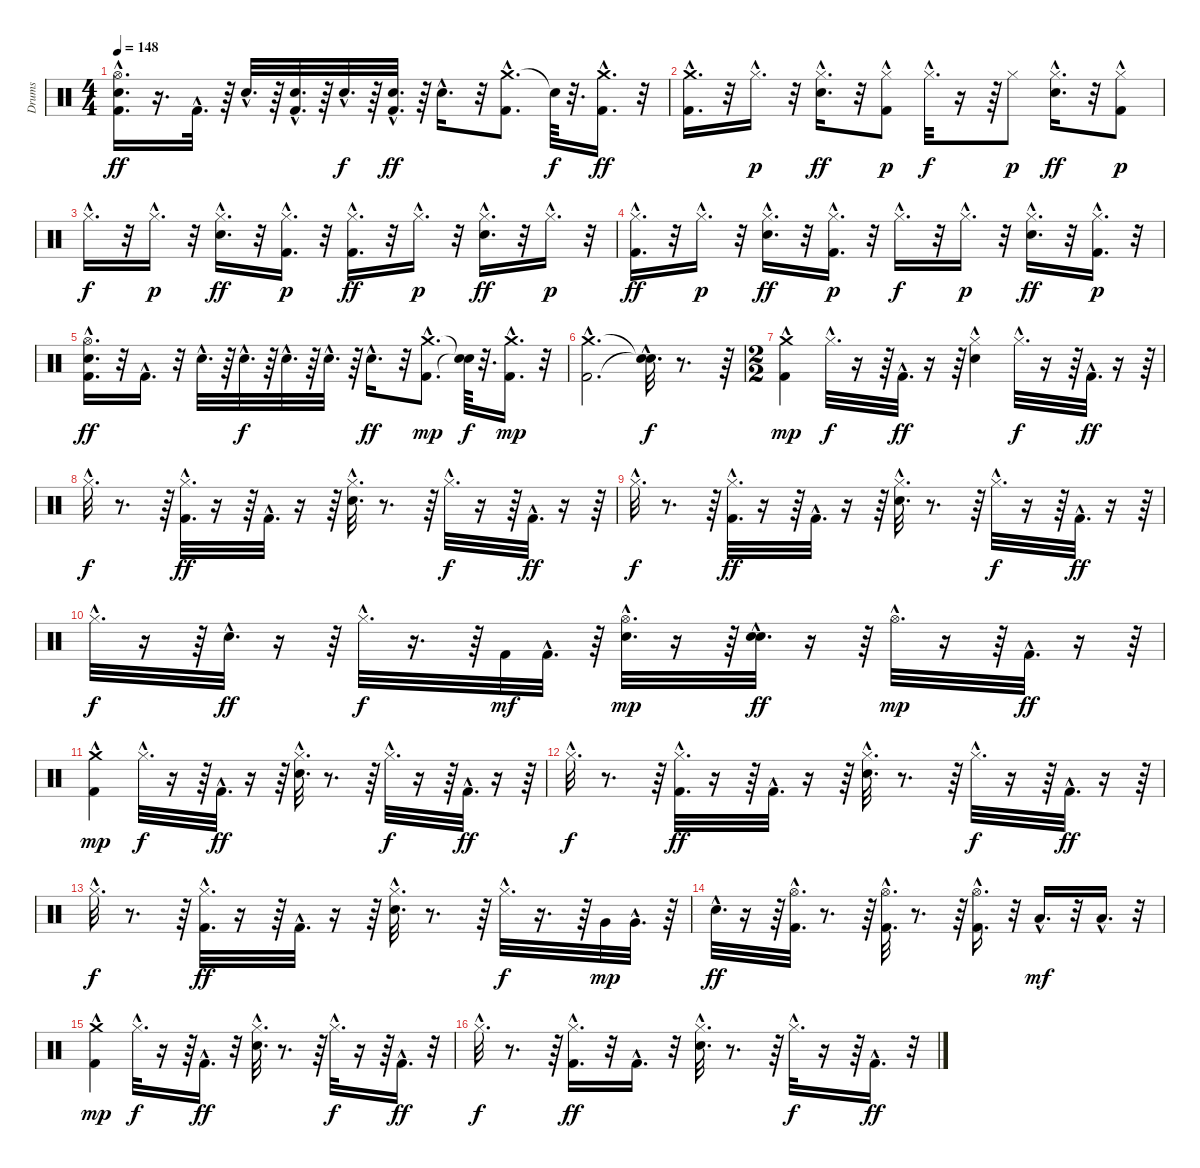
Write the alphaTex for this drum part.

\track ("Drums" "Drums") {instrument percussion}
\staff {score}
\articulation defaults
\ts (4 4)
\tempo 148
\clef neutral
\ks c
("Hi-Hat (open)"{hac} "Kick (hit) 2"{hac} "Electric Snare (hit)"{hac}).16{d dy ff} r.16{d} "Kick (hit) 2"{hac}.32{d} r.64 "Electric Snare (hit)"{hac}.32{d} r.64 ("Kick (hit) 2"{hac} "Electric Snare (hit)"{hac}).32{d} r.64 "Electric Snare (hit)"{hac}.32{d dy f} r.64 ("Kick (hit) 2"{hac} "Electric Snare (hit)"{hac}).32{d dy ff} r.64 "Electric Snare (hit)"{hac}.16{d} r.32 ("Crash medium (hit)"{hac} "Kick (hit) 2"{hac}).8{d} "Snare (hit)"{t}.64{dy f} r.32{d} ("Crash medium (hit)"{hac} "Kick (hit) 2"{hac}).16{d dy ff} r.32 |
("Crash medium (hit)"{hac} "Kick (hit) 2"{hac}).16{d} r.32 "Hi-Hat (closed)"{hac}.16{d dy p} r.32 ("Electric Snare (hit)"{hac} "Hi-Hat (closed)"{hac}).16{d dy ff} r.32 ("Kick (hit) 2"{hac} "Hi-Hat (closed)").8{dy p} "Hi-Hat (closed)"{hac}.32{d dy f} r.16 r.64 "Hi-Hat (closed)".8{dy p} ("Electric Snare (hit)"{hac} "Hi-Hat (closed)"{hac}).16{d dy ff} r.32 ("Kick (hit) 2"{hac} "Hi-Hat (closed)").8{dy p} |
"Hi-Hat (closed)"{hac}.16{d dy f} r.32 "Hi-Hat (closed)"{hac}.16{d dy p} r.32 ("Electric Snare (hit)"{hac} "Hi-Hat (closed)"{hac}).16{d dy ff} r.32 ("Kick (hit) 2"{hac} "Hi-Hat (closed)"{hac}).16{d dy p} r.32 ("Kick (hit) 2"{hac} "Hi-Hat (closed)"{hac}).16{d dy ff} r.32 "Hi-Hat (closed)"{hac}.16{d dy p} r.32 ("Electric Snare (hit)"{hac} "Hi-Hat (closed)"{hac}).16{d dy ff} r.32 "Hi-Hat (closed)"{hac}.16{d dy p} r.32 |
("Kick (hit) 2"{hac} "Hi-Hat (closed)"{hac}).16{d dy ff} r.32 "Hi-Hat (closed)"{hac}.16{d dy p} r.32 ("Electric Snare (hit)"{hac} "Hi-Hat (closed)"{hac}).16{d dy ff} r.32 ("Kick (hit) 2"{hac} "Hi-Hat (closed)"{hac}).16{d dy p} r.32 "Hi-Hat (closed)"{hac}.16{d dy f} r.32 "Hi-Hat (closed)"{hac}.16{d dy p} r.32 ("Electric Snare (hit)"{hac} "Hi-Hat (closed)"{hac}).16{d dy ff} r.32 ("Kick (hit) 2"{hac} "Hi-Hat (closed)"{hac}).16{d dy p} r.32 |
("Hi-Hat (open)"{hac} "Kick (hit) 2"{hac} "Electric Snare (hit)"{hac}).16{d dy ff} r.32 "Kick (hit) 2"{hac}.16{d} r.32 "Electric Snare (hit)"{hac}.32{d} r.64 "Electric Snare (hit)"{hac}.32{d dy f} r.64 "Electric Snare (hit)"{hac}.32{d} r.64 "Electric Snare (hit)"{hac}.32{d} r.64 "Electric Snare (hit)"{hac}.16{d dy ff} r.32 ("Kick (hit) 2"{hac} "Crash medium (hit)"{hac}).8{d dy mp} ("Snare (hit)"{t} "Snare (hit)"{t}).64{dy f} r.32{d} ("Kick (hit) 2"{hac} "Crash medium (hit)"{hac}).16{d dy mp} r.32 |
("Kick (hit) 2"{hac} "Crash medium (hit)"{hac}).2{d} ("Snare (hit)"{hac t} "Snare (hit)"{hac t}).32{d dy f} r.8{d} r.64 |
\ts (2 2)
("Kick (hit) 2"{hac} "Crash medium (hit)"{hac}).4{dy mp} "Hi-Hat (closed)"{hac}.32{d dy f} r.16 r.64 "Kick (hit) 2"{hac}.32{d dy ff} r.16 r.64 ("Hi-Hat (closed)"{hac} "Electric Snare (hit)"{hac}).4 "Hi-Hat (closed)"{hac}.32{d dy f} r.16 r.64 "Kick (hit) 2"{hac}.32{d dy ff} r.16 r.64 |
"Hi-Hat (closed)"{hac}.32{d dy f} r.8{d} r.64 ("Hi-Hat (closed)"{hac} "Kick (hit) 2"{hac}).32{d dy ff} r.16 r.64 "Kick (hit) 2"{hac}.32{d} r.16 r.64 ("Hi-Hat (closed)"{hac} "Electric Snare (hit)"{hac}).32{d} r.8{d} r.64 "Hi-Hat (closed)"{hac}.32{d dy f} r.16 r.64 "Kick (hit) 2"{hac}.32{d dy ff} r.16 r.64 |
"Hi-Hat (closed)"{hac}.32{d dy f} r.8{d} r.64 ("Hi-Hat (closed)"{hac} "Kick (hit) 2"{hac}).32{d dy ff} r.16 r.64 "Kick (hit) 2"{hac}.32{d} r.16 r.64 ("Hi-Hat (closed)"{hac} "Electric Snare (hit)"{hac}).32{d} r.8{d} r.64 "Hi-Hat (closed)"{hac}.32{d dy f} r.16 r.64 "Kick (hit) 2"{hac}.32{d dy ff} r.16 r.64 |
"Hi-Hat (closed)"{hac}.32{d dy f} r.16 r.64 "Electric Snare (hit)"{hac}.32{d dy ff} r.16 r.64 "Hi-Hat (closed)"{hac}.32{d dy f} r.16{d} r.64 "Kick (hit) 2".32{dy mf} "Kick (hit) 2"{hac}.32{d} r.64 ("Hi-Hat (open)"{hac} "Electric Snare (hit)"{hac}).32{d dy mp} r.16 r.64 ("Electric Snare (hit)"{hac} "Electric Snare (hit)"{hac}).32{d dy ff} r.16 r.64 "Hi-Hat (open)"{hac}.32{d dy mp} r.16 r.64 "Kick (hit) 2"{hac}.32{d dy ff} r.16 r.64 |
("Kick (hit) 2"{hac} "Crash medium (hit)"{hac}).4{dy mp} "Hi-Hat (closed)"{hac}.32{d dy f} r.16 r.64 "Kick (hit) 2"{hac}.32{d dy ff} r.16 r.64 ("Hi-Hat (closed)"{hac} "Electric Snare (hit)"{hac}).32{d} r.8{d} r.64 "Hi-Hat (closed)"{hac}.32{d dy f} r.16 r.64 "Kick (hit) 2"{hac}.32{d dy ff} r.16 r.64 |
"Hi-Hat (closed)"{hac}.32{d dy f} r.8{d} r.64 ("Hi-Hat (closed)"{hac} "Kick (hit) 2"{hac}).32{d dy ff} r.16 r.64 "Kick (hit) 2"{hac}.32{d} r.16 r.64 ("Hi-Hat (closed)"{hac} "Electric Snare (hit)"{hac}).32{d} r.8{d} r.64 "Hi-Hat (closed)"{hac}.32{d dy f} r.16 r.64 "Kick (hit) 2"{hac}.32{d dy ff} r.16 r.64 |
"Hi-Hat (closed)"{hac}.32{d dy f} r.8{d} r.64 ("Hi-Hat (closed)"{hac} "Kick (hit) 2"{hac}).32{d dy ff} r.16 r.64 "Kick (hit) 2"{hac}.32{d} r.16 r.64 ("Hi-Hat (closed)"{hac} "Electric Snare (hit)"{hac}).32{d} r.8{d} r.64 "Hi-Hat (closed)"{hac}.32{d dy f} r.16{d} r.64 "Very Low Tom (hit)".32{dy mp} "Very Low Tom (hit)"{hac}.32{d} r.64 |
"Electric Snare (hit)"{hac}.32{d dy ff} r.16 r.64 ("Hi-Hat (open)"{hac} "Kick (hit) 2"{hac}).32{d} r.8{d} r.64 ("Hi-Hat (open)"{hac} "Kick (hit) 2"{hac}).32{d} r.8{d} r.64 ("Hi-Hat (open)"{hac} "Kick (hit) 2"{hac}).16{d} r.32 "Low Tom (hit)"{hac}.16{d dy mf} r.32 "Low Tom (hit)"{hac}.16{d} r.32 |
("Kick (hit) 2" "Crash medium (hit)"{hac}).4{dy mp} "Hi-Hat (closed)"{hac}.32{d dy f} r.16 r.64 "Kick (hit) 2"{hac}.16{d dy ff} r.32 ("Hi-Hat (closed)"{hac} "Electric Snare (hit)"{hac}).32{d} r.8{d} r.64 "Hi-Hat (closed)"{hac}.32{d dy f} r.16 r.64 "Kick (hit) 2"{hac}.16{d dy ff} r.32 |
"Hi-Hat (closed)"{hac}.32{d dy f} r.8{d} r.64 ("Hi-Hat (closed)"{hac} "Kick (hit) 2"{hac}).16{d dy ff} r.32 "Kick (hit) 2"{hac}.16{d} r.32 ("Hi-Hat (closed)"{hac} "Electric Snare (hit)"{hac}).32{d} r.8{d} r.64 "Hi-Hat (closed)"{hac}.32{d dy f} r.16 r.64 "Kick (hit) 2"{hac}.16{d dy ff} r.32
